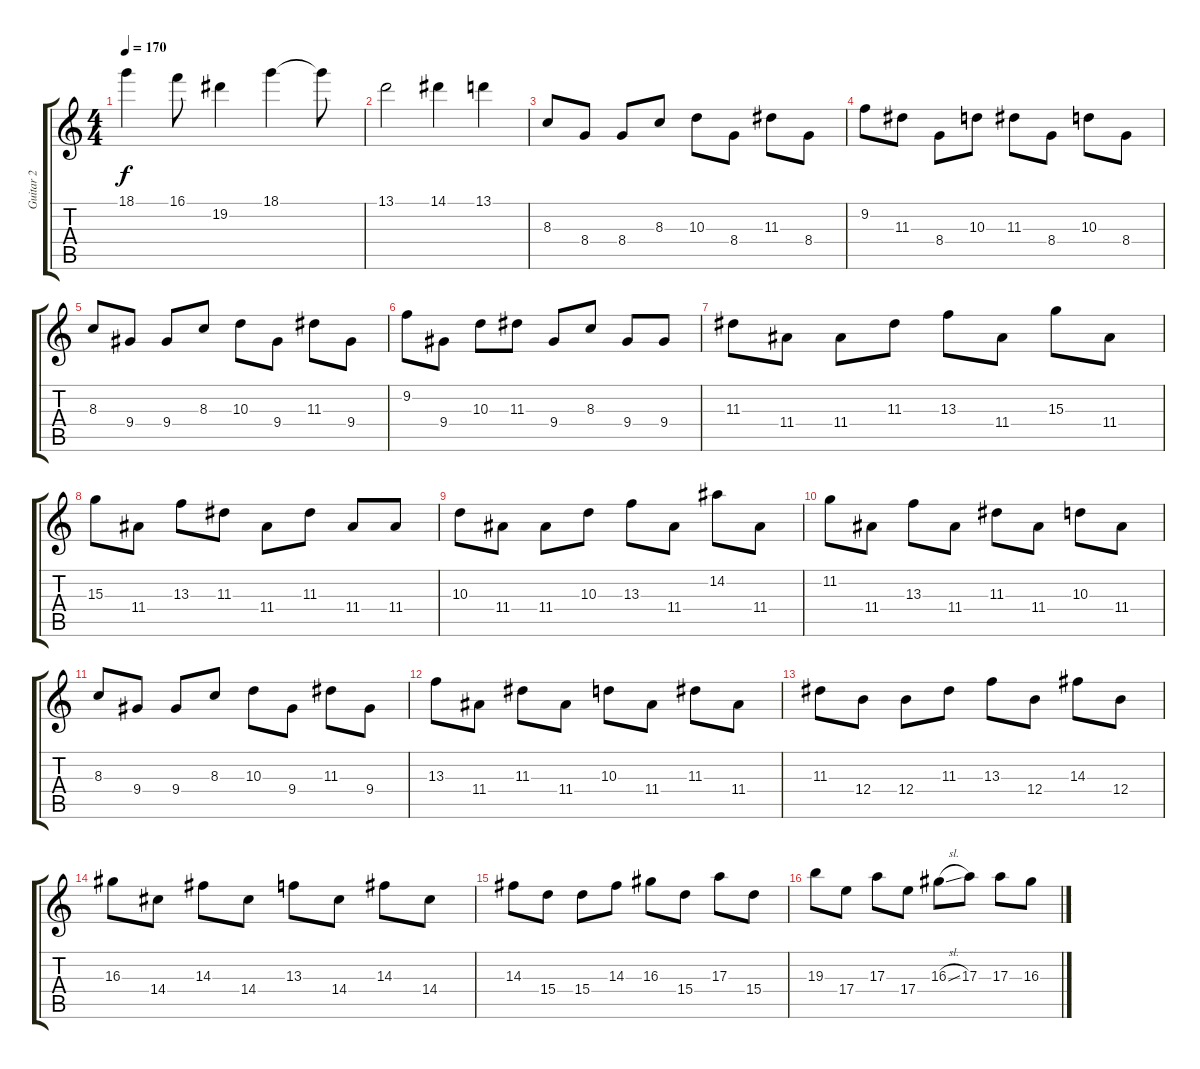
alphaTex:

\track ("Guitar 2" "Guitar 2") {instrument distortionguitar}
\staff {score tabs}
\tuning (Db4 Ab3 E3 B2 Gb2 B1) {hide}
\ts (4 4)
\tempo 170
\clef g2
\ks c
18.1.4{dy f} 16.1.8 19.2.4 18.1.4 18.1{t}.8 |
13.1.2 14.1.4 13.1.4 |
8.3.8 8.4.8 8.4.8 8.3.8 10.3.8 8.4.8 11.3.8 8.4.8 |
9.2.8 11.3.8 8.4.8 10.3.8 11.3.8 8.4.8 10.3.8 8.4.8 |
8.3.8 9.4.8 9.4.8 8.3.8 10.3.8 9.4.8 11.3.8 9.4.8 |
9.2.8 9.4.8 10.3.8 11.3.8 9.4.8 8.3.8 9.4.8 9.4.8 |
11.3.8 11.4.8 11.4.8 11.3.8 13.3.8 11.4.8 15.3.8 11.4.8 |
15.3.8 11.4.8 13.3.8 11.3.8 11.4.8 11.3.8 11.4.8 11.4.8 |
10.3.8 11.4.8 11.4.8 10.3.8 13.3.8 11.4.8 14.2.8 11.4.8 |
11.2.8 11.4.8 13.3.8 11.4.8 11.3.8 11.4.8 10.3.8 11.4.8 |
8.3.8 9.4.8 9.4.8 8.3.8 10.3.8 9.4.8 11.3.8 9.4.8 |
13.3.8 11.4.8 11.3.8 11.4.8 10.3.8 11.4.8 11.3.8 11.4.8 |
11.3.8 12.4.8 12.4.8 11.3.8 13.3.8 12.4.8 14.3.8 12.4.8 |
16.3.8 14.4.8 14.3.8 14.4.8 13.3.8 14.4.8 14.3.8 14.4.8 |
14.3.8 15.4.8 15.4.8 14.3.8 16.3.8 15.4.8 17.3.8 15.4.8 |
19.3.8 17.4.8 17.3.8 17.4.8 16.3{sl}.8 17.3.8 17.3.8 16.3.8
